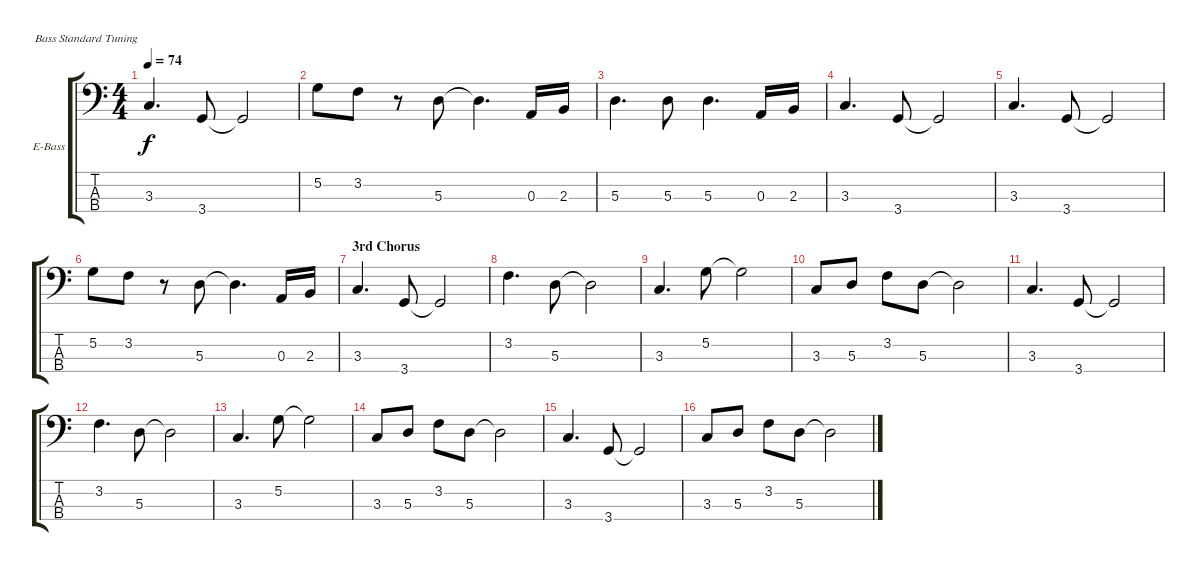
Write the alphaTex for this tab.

\bracketExtendMode groupsimilarinstruments
\firstSystemTrackNameOrientation horizontal
\otherSystemsTrackNameOrientation horizontal
\track ("Bass" "E-Bass") {instrument electricbassfinger}
\staff {score tabs}
\tuning (G2 D2 A1 E1)
\ts (4 4)
\tempo 74
\clef f4
\ks c
3.3.4{d dy f} 3.4.8 3.4{t}.2 |
5.2.8 3.2.8 r.8 5.3.8 5.3{t}.4{d} 0.3.16 2.3.16 |
5.3.4{d} 5.3.8 5.3.4{d} 0.3.16 2.3.16 |
3.3.4{d} 3.4.8 3.4{t}.2 |
3.3.4{d} 3.4.8 3.4{t}.2 |
5.2.8 3.2.8 r.8 5.3.8 5.3{t}.4{d} 0.3.16 2.3.16 |
\section ("" "3rd Chorus")
3.3.4{d} 3.4.8 3.4{t}.2 |
3.2.4{d} 5.3.8 5.3{t}.2 |
3.3.4{d} 5.2.8 5.2{t}.2 |
3.3.8 5.3.8 3.2.8 5.3.8 5.3{t}.2 |
3.3.4{d} 3.4.8 3.4{t}.2 |
3.2.4{d} 5.3.8 5.3{t}.2 |
3.3.4{d} 5.2.8 5.2{t}.2 |
3.3.8 5.3.8 3.2.8 5.3.8 5.3{t}.2 |
3.3.4{d} 3.4.8 3.4{t}.2 |
3.3.8 5.3.8 3.2.8 5.3.8 5.3{t}.2
